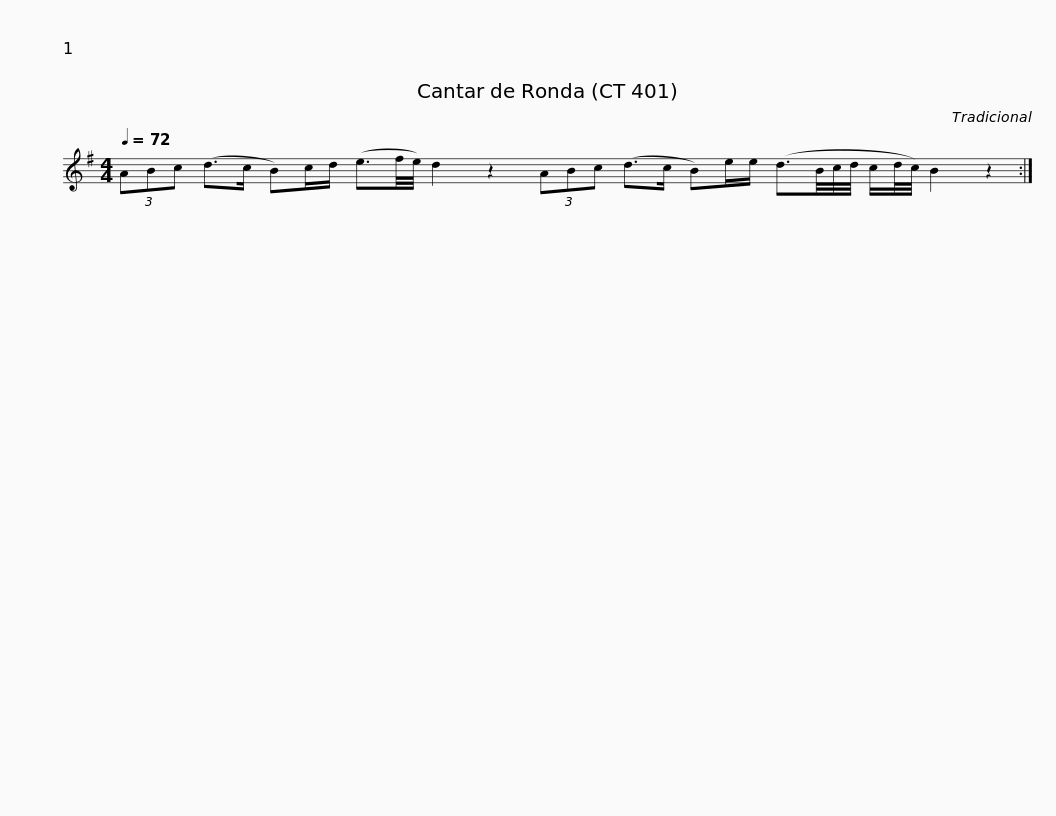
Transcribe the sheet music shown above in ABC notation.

X:1
L:1/8
Q:1/4=72
M:4/4
I:linebreak $
K:G
V:1 treble
V:1
 (3ABc (d>c B)c/d/ (e3/2f/4e/4) d2 z2 (3ABc (d>c B)e/e/ (d3/2B/4c/4d/4 c/d/4c/4) B2 z2 :| %1
